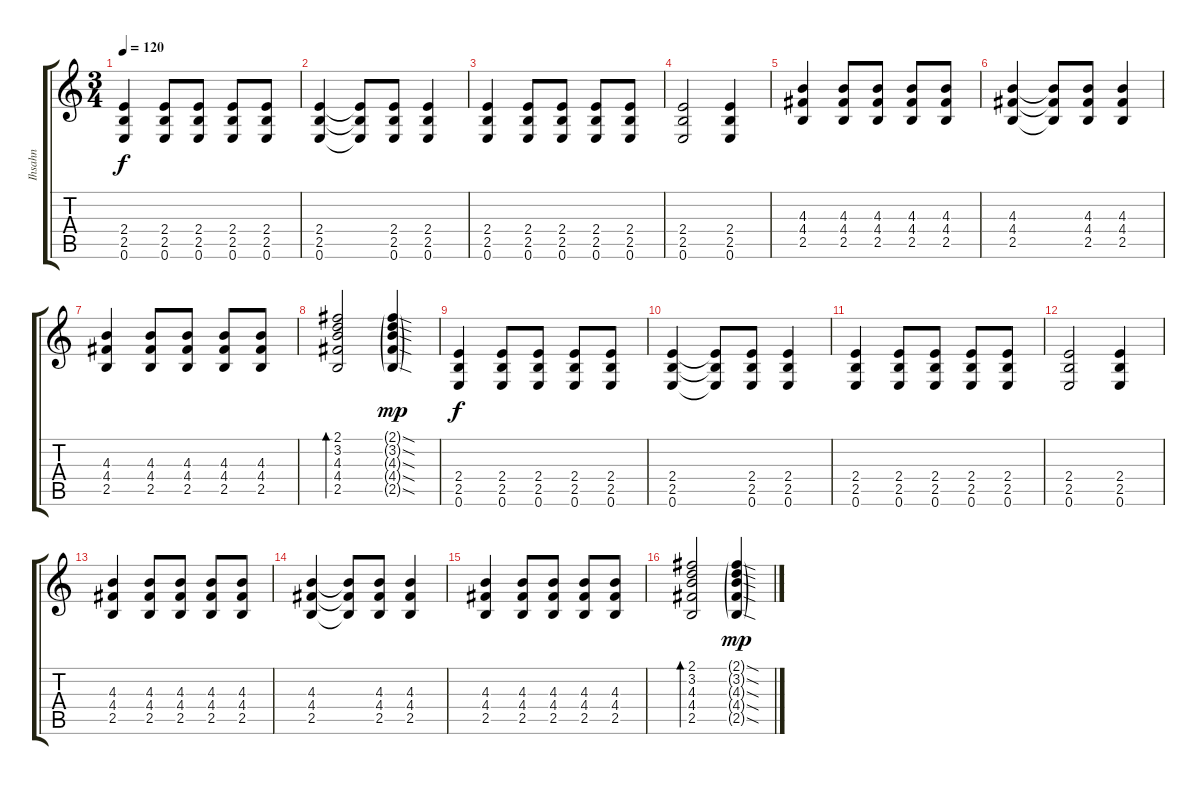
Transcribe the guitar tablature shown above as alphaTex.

\track ("Ihsahn" "Ihsahn") {instrument distortionguitar}
\staff {score tabs}
\tuning (E4 B3 G3 D3 A2 E2) {hide}
\ts (3 4)
\tempo 120
\clef g2
\ks c
(2.4 2.5 0.6).4{dy f instrument distortionguitar} (2.4 2.5 0.6).8 (2.4 2.5 0.6).8 (2.4 2.5 0.6).8 (2.4 2.5 0.6).8 |
(2.4 2.5 0.6).4 (2.4{t} 2.5{t} 0.6{t}).8 (2.4 2.5 0.6).8 (2.4 2.5 0.6).4 |
(2.4 2.5 0.6).4 (2.4 2.5 0.6).8 (2.4 2.5 0.6).8 (2.4 2.5 0.6).8 (2.4 2.5 0.6).8 |
(2.4 2.5 0.6).2 (2.4 2.5 0.6).4 |
(4.3 4.4 2.5).4 (4.3 4.4 2.5).8 (4.3 4.4 2.5).8 (4.3 4.4 2.5).8 (4.3 4.4 2.5).8 |
(4.3 4.4 2.5).4 (4.3{t} 4.4{t} 2.5{t}).8 (4.3 4.4 2.5).8 (4.3 4.4 2.5).4 |
(4.3 4.4 2.5).4 (4.3 4.4 2.5).8 (4.3 4.4 2.5).8 (4.3 4.4 2.5).8 (4.3 4.4 2.5).8 |
(2.1 3.2 4.3 4.4 2.5).2{bd 120} (2.1{sod g} 3.2{sod g} 4.3{sod g} 4.4{sod g} 2.5{sod g}).4{dy mp} |
(2.4 2.5 0.6).4{dy f} (2.4 2.5 0.6).8 (2.4 2.5 0.6).8 (2.4 2.5 0.6).8 (2.4 2.5 0.6).8 |
(2.4 2.5 0.6).4 (2.4{t} 2.5{t} 0.6{t}).8 (2.4 2.5 0.6).8 (2.4 2.5 0.6).4 |
(2.4 2.5 0.6).4 (2.4 2.5 0.6).8 (2.4 2.5 0.6).8 (2.4 2.5 0.6).8 (2.4 2.5 0.6).8 |
(2.4 2.5 0.6).2 (2.4 2.5 0.6).4 |
(4.3 4.4 2.5).4 (4.3 4.4 2.5).8 (4.3 4.4 2.5).8 (4.3 4.4 2.5).8 (4.3 4.4 2.5).8 |
(4.3 4.4 2.5).4 (4.3{t} 4.4{t} 2.5{t}).8 (4.3 4.4 2.5).8 (4.3 4.4 2.5).4 |
(4.3 4.4 2.5).4 (4.3 4.4 2.5).8 (4.3 4.4 2.5).8 (4.3 4.4 2.5).8 (4.3 4.4 2.5).8 |
(2.1 3.2 4.3 4.4 2.5).2{bd 120} (2.1{sod g} 3.2{sod g} 4.3{sod g} 4.4{sod g} 2.5{sod g}).4{dy mp}
